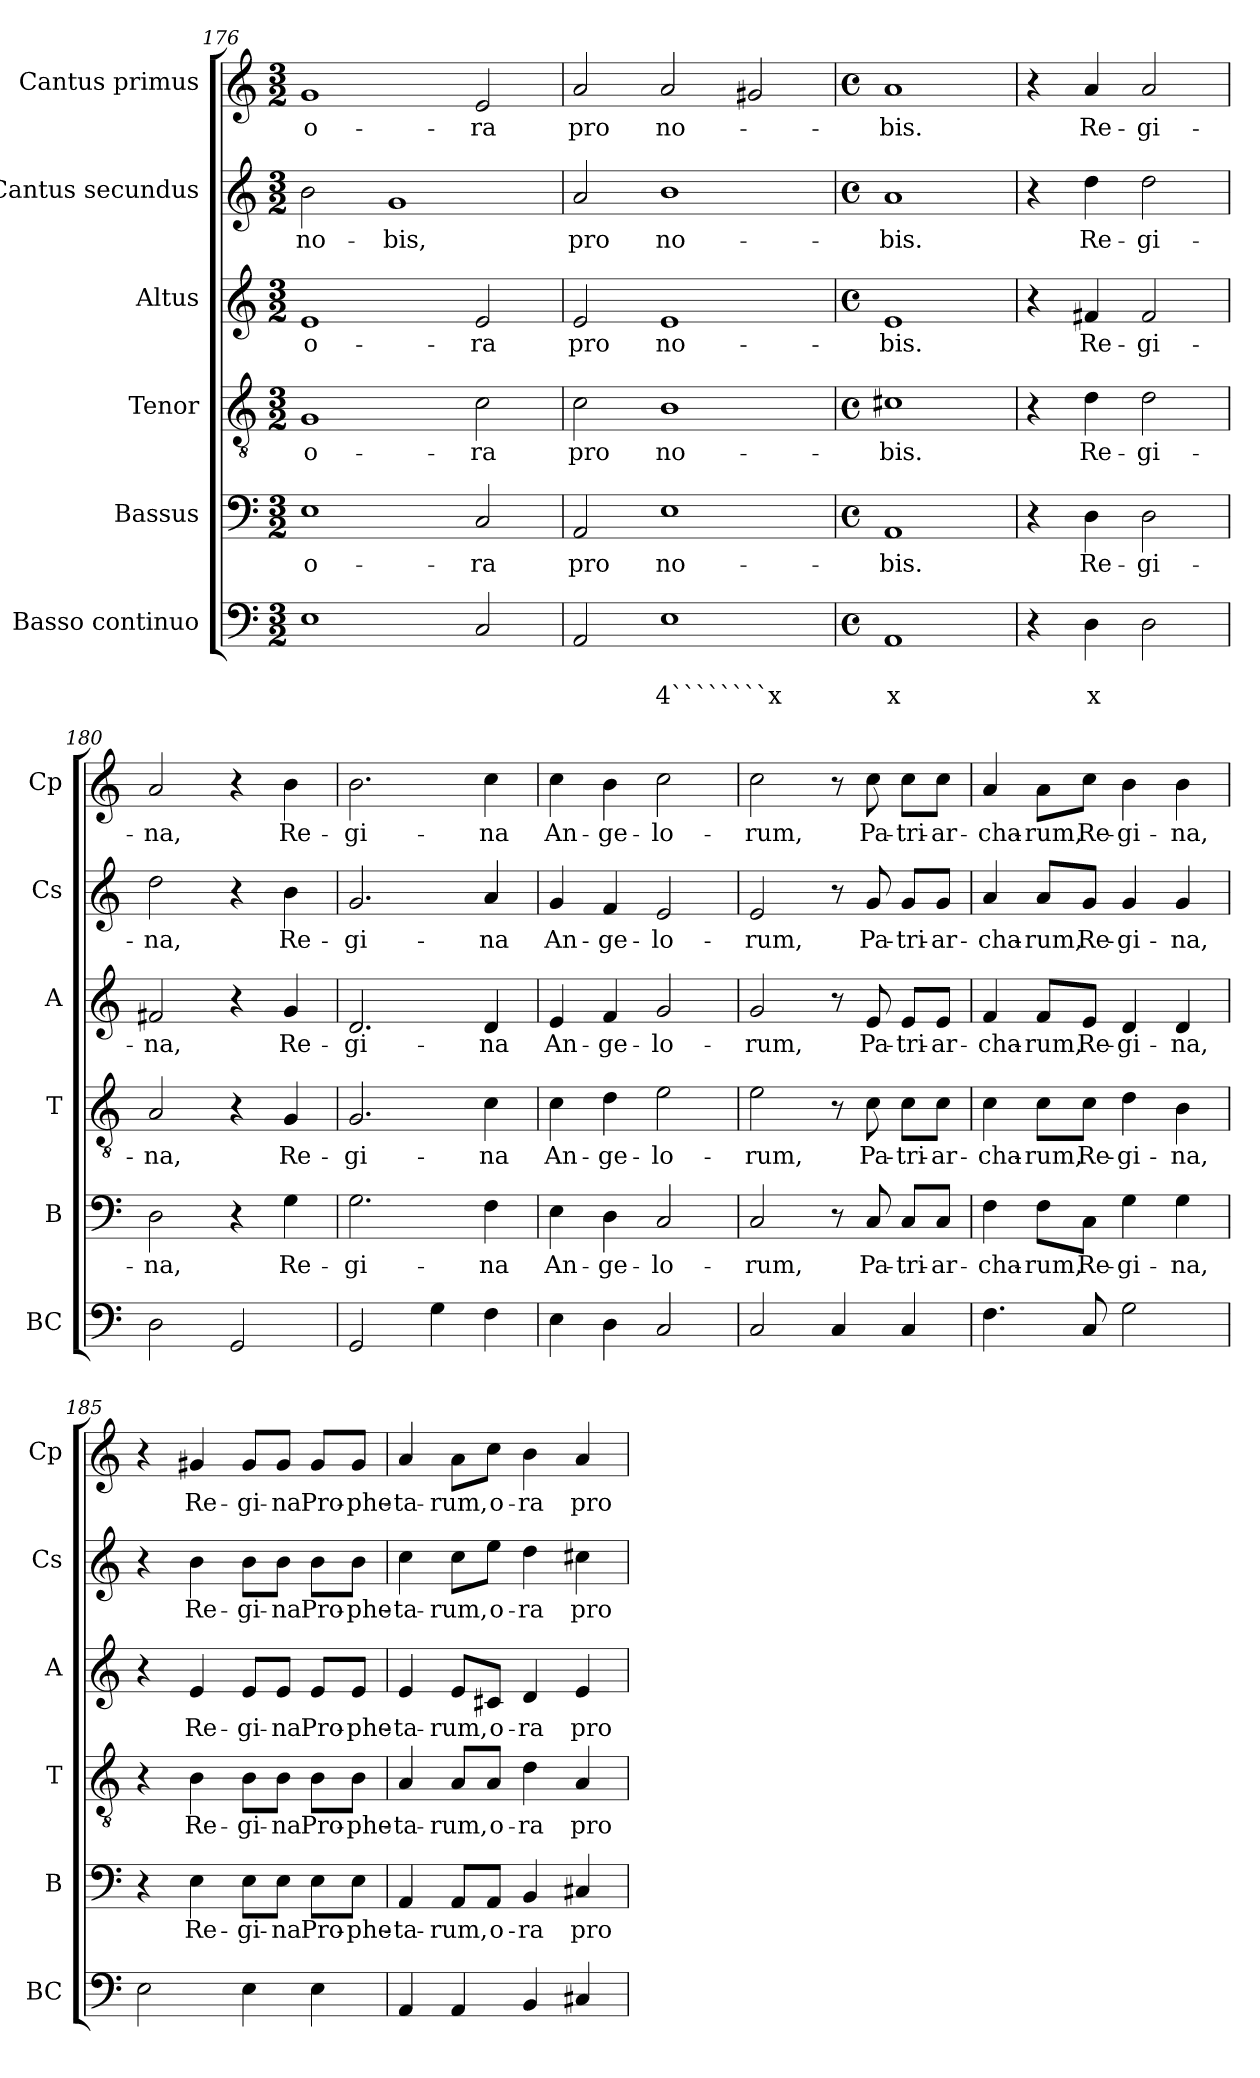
**kern	**text	**text	**kern	**text	**kern	**text	**kern	**text	**kern	**text	**kern	**text
*part6	*part6	*part6	*part5	*part5	*part4	*part4	*part3	*part3	*part2	*part2	*part1	*part1
*staff6	*staff6	*staff6	*staff5	*staff5	*staff4	*staff4	*staff3	*staff3	*staff2	*staff2	*staff1	*staff1
*I"Basso continuo	*	*	*I"Bassus	*	*I"Tenor	*	*I"Altus	*	*I"Cantus  secundus	*	*I"Cantus primus	*
*I'BC	*	*	*I'B	*	*I'T	*	*I'A	*	*I'Cs	*	*I'Cp	*
!!LO:PB:g=z
*clefF4	*	*	*clefF4	*	*clefGv2	*	*clefG2	*	*clefG2	*	*clefG2	*
*k[]	*	*	*k[]	*	*k[]	*	*k[]	*	*k[]	*	*k[]	*
*C:	*	*	*C:	*	*C:	*	*C:	*	*C:	*	*C:	*
*M3/2	*	*	*M3/2	*	*M3/2	*	*M3/2	*	*M3/2	*	*M3/2	*
=176	=176	=176	=176	=176	=176	=176	=176	=176	=176	=176	=176	=176
!	!	!	!	!LO:LY:b	!	!LO:LY:b	!	!LO:LY:b	!	!LO:LY:b	!	!LO:LY:b
1E	.	.	1E	o-	1G	o-	1e	o-	2b\	no-	1g	o-
!	!	!	!	!	!	!	!	!	!	!LO:LY:b	!	!
.	.	.	.	.	.	.	.	.	1g	-bis,	.	.
!	!	!	!	!LO:LY:b	!	!LO:LY:b	!	!LO:LY:b	!	!	!	!LO:LY:b
2C/	.	.	2C/	-ra	2c\	-ra	2e/	-ra	.	.	2e/	-ra
=177	=177	=177	=177	=177	=177	=177	=177	=177	=177	=177	=177	=177
!	!	!	!	!LO:LY:b	!	!LO:LY:b	!	!LO:LY:b	!	!LO:LY:b	!	!LO:LY:b
2AA/	.	.	2AA/	pro	2c\	pro	2e/	pro	2a/	pro	2a/	pro
!	!	!LO:LY:b	!	!LO:LY:b	!	!LO:LY:b	!	!LO:LY:b	!	!LO:LY:b	!	!LO:LY:b
1E	.	4````````x	1E	no-	1B	no-	1e	no-	1b	no-	2a/	no-
.	.	.	.	.	.	.	.	.	.	.	2g#X/	.
=178	=178	=178	=178	=178	=178	=178	=178	=178	=178	=178	=178	=178
*M4/4	*	*	*M4/4	*	*M4/4	*	*M4/4	*	*M4/4	*	*M4/4	*
*met(c)	*	*	*met(c)	*	*met(c)	*	*met(c)	*	*met(c)	*	*met(c)	*
!	!	!LO:LY:b	!	!LO:LY:b	!	!LO:LY:b	!	!LO:LY:b	!	!LO:LY:b	!	!LO:LY:b
1AA	.	x	1AA	-bis.	1c#X	-bis.	1e	-bis.	1a	-bis.	1a	-bis.
=179	=179	=179	=179	=179	=179	=179	=179	=179	=179	=179	=179	=179
4r	.	.	4r	.	4r	.	4r	.	4r	.	4r	.
!	!	!LO:LY:b	!	!LO:LY:b	!	!LO:LY:b	!	!LO:LY:b	!	!LO:LY:b	!	!LO:LY:b
4D\	.	x	4D\	Re-	4d\	Re-	4f#X/	Re-	4dd\	Re-	4a/	Re-
!	!	!	!	!LO:LY:b	!	!LO:LY:b	!	!LO:LY:b	!	!LO:LY:b	!	!LO:LY:b
2D\	.	.	2D\	-gi-	2d\	-gi-	2f#/	-gi-	2dd\	-gi-	2a/	-gi-
=180	=180	=180	=180	=180	=180	=180	=180	=180	=180	=180	=180	=180
!	!	!	!	!LO:LY:b	!	!LO:LY:b	!	!LO:LY:b	!	!LO:LY:b	!	!LO:LY:b
2D\	.	.	2D\	-na,	2A/	-na,	2f#X/	-na,	2dd\	-na,	2a/	-na,
2GG/	.	.	4r	.	4r	.	4r	.	4r	.	4r	.
!	!	!	!	!LO:LY:b	!	!LO:LY:b	!	!LO:LY:b	!	!LO:LY:b	!	!LO:LY:b
.	.	.	4G\	Re-	4G/	Re-	4g/	Re-	4b\	Re-	4b\	Re-
=181	=181	=181	=181	=181	=181	=181	=181	=181	=181	=181	=181	=181
!	!	!	!	!LO:LY:b	!	!LO:LY:b	!	!LO:LY:b	!	!LO:LY:b	!	!LO:LY:b
2GG/	.	.	2.G\	-gi-	2.G/	-gi-	2.d/	-gi-	2.g/	-gi-	2.b\	-gi-
4G\	.	.	.	.	.	.	.	.	.	.	.	.
!	!	!	!	!LO:LY:b	!	!LO:LY:b	!	!LO:LY:b	!	!LO:LY:b	!	!LO:LY:b
4F\	.	.	4F\	-na	4c\	-na	4d/	-na	4a/	-na	4cc\	-na
!!LO:LB:g=z
=182	=182	=182	=182	=182	=182	=182	=182	=182	=182	=182	=182	=182
!	!	!	!	!LO:LY:b	!	!LO:LY:b	!	!LO:LY:b	!	!LO:LY:b	!	!LO:LY:b
4E\	.	.	4E\	An-	4c\	An-	4e/	An-	4g/	An-	4cc\	An-
!	!	!	!	!LO:LY:b	!	!LO:LY:b	!	!LO:LY:b	!	!LO:LY:b	!	!LO:LY:b
4D\	.	.	4D\	-ge-	4d\	-ge-	4f/	-ge-	4f/	-ge-	4b\	-ge-
!	!	!	!	!LO:LY:b	!	!LO:LY:b	!	!LO:LY:b	!	!LO:LY:b	!	!LO:LY:b
2C/	.	.	2C/	-lo-	2e\	-lo-	2g/	-lo-	2e/	-lo-	2cc\	-lo-
=183	=183	=183	=183	=183	=183	=183	=183	=183	=183	=183	=183	=183
!	!	!	!	!LO:LY:b	!	!LO:LY:b	!	!LO:LY:b	!	!LO:LY:b	!	!LO:LY:b
2C/	.	.	2C/	-rum,	2e\	-rum,	2g/	-rum,	2e/	-rum,	2cc\	-rum,
4C/	.	.	8r	.	8r	.	8r	.	8r	.	8r	.
!	!	!	!	!LO:LY:b	!	!LO:LY:b	!	!LO:LY:b	!	!LO:LY:b	!	!LO:LY:b
.	.	.	8C/	Pa-	8c\	Pa-	8e/	Pa-	8g/	Pa-	8cc\	Pa-
!	!	!	!	!LO:LY:b	!	!LO:LY:b	!	!LO:LY:b	!	!LO:LY:b	!	!LO:LY:b
4C/	.	.	8C/L	-tri-	8c\L	-tri-	8e/L	-tri-	8g/L	-tri-	8cc\L	-tri-
!	!	!	!	!LO:LY:b	!	!LO:LY:b	!	!LO:LY:b	!	!LO:LY:b	!	!LO:LY:b
.	.	.	8C/J	-ar-	8c\J	-ar-	8e/J	-ar-	8g/J	-ar-	8cc\J	-ar-
=184	=184	=184	=184	=184	=184	=184	=184	=184	=184	=184	=184	=184
!	!	!	!	!LO:LY:b	!	!LO:LY:b	!	!LO:LY:b	!	!LO:LY:b	!	!LO:LY:b
4.F\	.	.	4F\	-cha-	4c\	-cha-	4f/	-cha-	4a/	-cha-	4a/	-cha-
!	!	!	!	!LO:LY:b	!	!LO:LY:b	!	!LO:LY:b	!	!LO:LY:b	!	!LO:LY:b
.	.	.	8F\L	-rum,	8c\L	-rum,	8f/L	-rum,	8a/L	-rum,	8a\L	-rum,
!	!	!	!	!LO:LY:b	!	!LO:LY:b	!	!LO:LY:b	!	!LO:LY:b	!	!LO:LY:b
8C/	.	.	8C\J	Re-	8c\J	Re-	8e/J	Re-	8g/J	Re-	8cc\J	Re-
!	!	!	!	!LO:LY:b	!	!LO:LY:b	!	!LO:LY:b	!	!LO:LY:b	!	!LO:LY:b
2G\	.	.	4G\	-gi-	4d\	-gi-	4d/	-gi-	4g/	-gi-	4b\	-gi-
!	!	!	!	!LO:LY:b	!	!LO:LY:b	!	!LO:LY:b	!	!LO:LY:b	!	!LO:LY:b
.	.	.	4G\	-na,	4B\	-na,	4d/	-na,	4g/	-na,	4b\	-na,
=185	=185	=185	=185	=185	=185	=185	=185	=185	=185	=185	=185	=185
2E\	.	.	4r	.	4r	.	4r	.	4r	.	4r	.
!	!	!	!	!LO:LY:b	!	!LO:LY:b	!	!LO:LY:b	!	!LO:LY:b	!	!LO:LY:b
.	.	.	4E\	Re-	4B\	Re-	4e/	Re-	4b\	Re-	4g#X/	Re-
!	!	!	!	!LO:LY:b	!	!LO:LY:b	!	!LO:LY:b	!	!LO:LY:b	!	!LO:LY:b
4E\	.	.	8E\L	-gi-	8B\L	-gi-	8e/L	-gi-	8b\L	-gi-	8g#/L	-gi-
!	!	!	!	!LO:LY:b	!	!LO:LY:b	!	!LO:LY:b	!	!LO:LY:b	!	!LO:LY:b
.	.	.	8E\J	-na	8B\J	-na	8e/J	-na	8b\J	-na	8g#/J	-na
!	!	!	!	!LO:LY:b	!	!LO:LY:b	!	!LO:LY:b	!	!LO:LY:b	!	!LO:LY:b
4E\	.	.	8E\L	Pro-	8B\L	Pro-	8e/L	Pro-	8b\L	Pro-	8g#/L	Pro-
!	!	!	!	!LO:LY:b	!	!LO:LY:b	!	!LO:LY:b	!	!LO:LY:b	!	!LO:LY:b
.	.	.	8E\J	-phe-	8B\J	-phe-	8e/J	-phe-	8b\J	-phe-	8g#/J	-phe-
=186	=186	=186	=186	=186	=186	=186	=186	=186	=186	=186	=186	=186
!	!	!	!	!LO:LY:b	!	!LO:LY:b	!	!LO:LY:b	!	!LO:LY:b	!	!LO:LY:b
4AA/	.	.	4AA/	-ta-	4A/	-ta-	4e/	-ta-	4cc\	-ta-	4a/	-ta-
!	!	!	!	!LO:LY:b	!	!LO:LY:b	!	!LO:LY:b	!	!LO:LY:b	!	!LO:LY:b
4AA/	.	.	8AA/L	-rum,	8A/L	-rum,	8e/L	-rum,	8cc\L	-rum,	8a\L	-rum,
!	!	!	!	!LO:LY:b	!	!LO:LY:b	!	!LO:LY:b	!	!LO:LY:b	!	!LO:LY:b
.	.	.	8AA/J	o-	8A/J	o-	8c#X/J	o-	8ee\J	o-	8cc\J	o-
!	!	!	!	!LO:LY:b	!	!LO:LY:b	!	!LO:LY:b	!	!LO:LY:b	!	!LO:LY:b
4BB/	.	.	4BB/	-ra	4d\	-ra	4d/	-ra	4dd\	-ra	4b\	-ra
!	!	!	!	!LO:LY:b	!	!LO:LY:b	!	!LO:LY:b	!	!LO:LY:b	!	!LO:LY:b
4C#X/	.	.	4C#X/	pro	4A/	pro	4e/	pro	4cc#X\	pro	4a/	pro
=	=	=	=	=	=	=	=	=	=	=	=	=
*-	*-	*-	*-	*-	*-	*-	*-	*-	*-	*-	*-	*-
